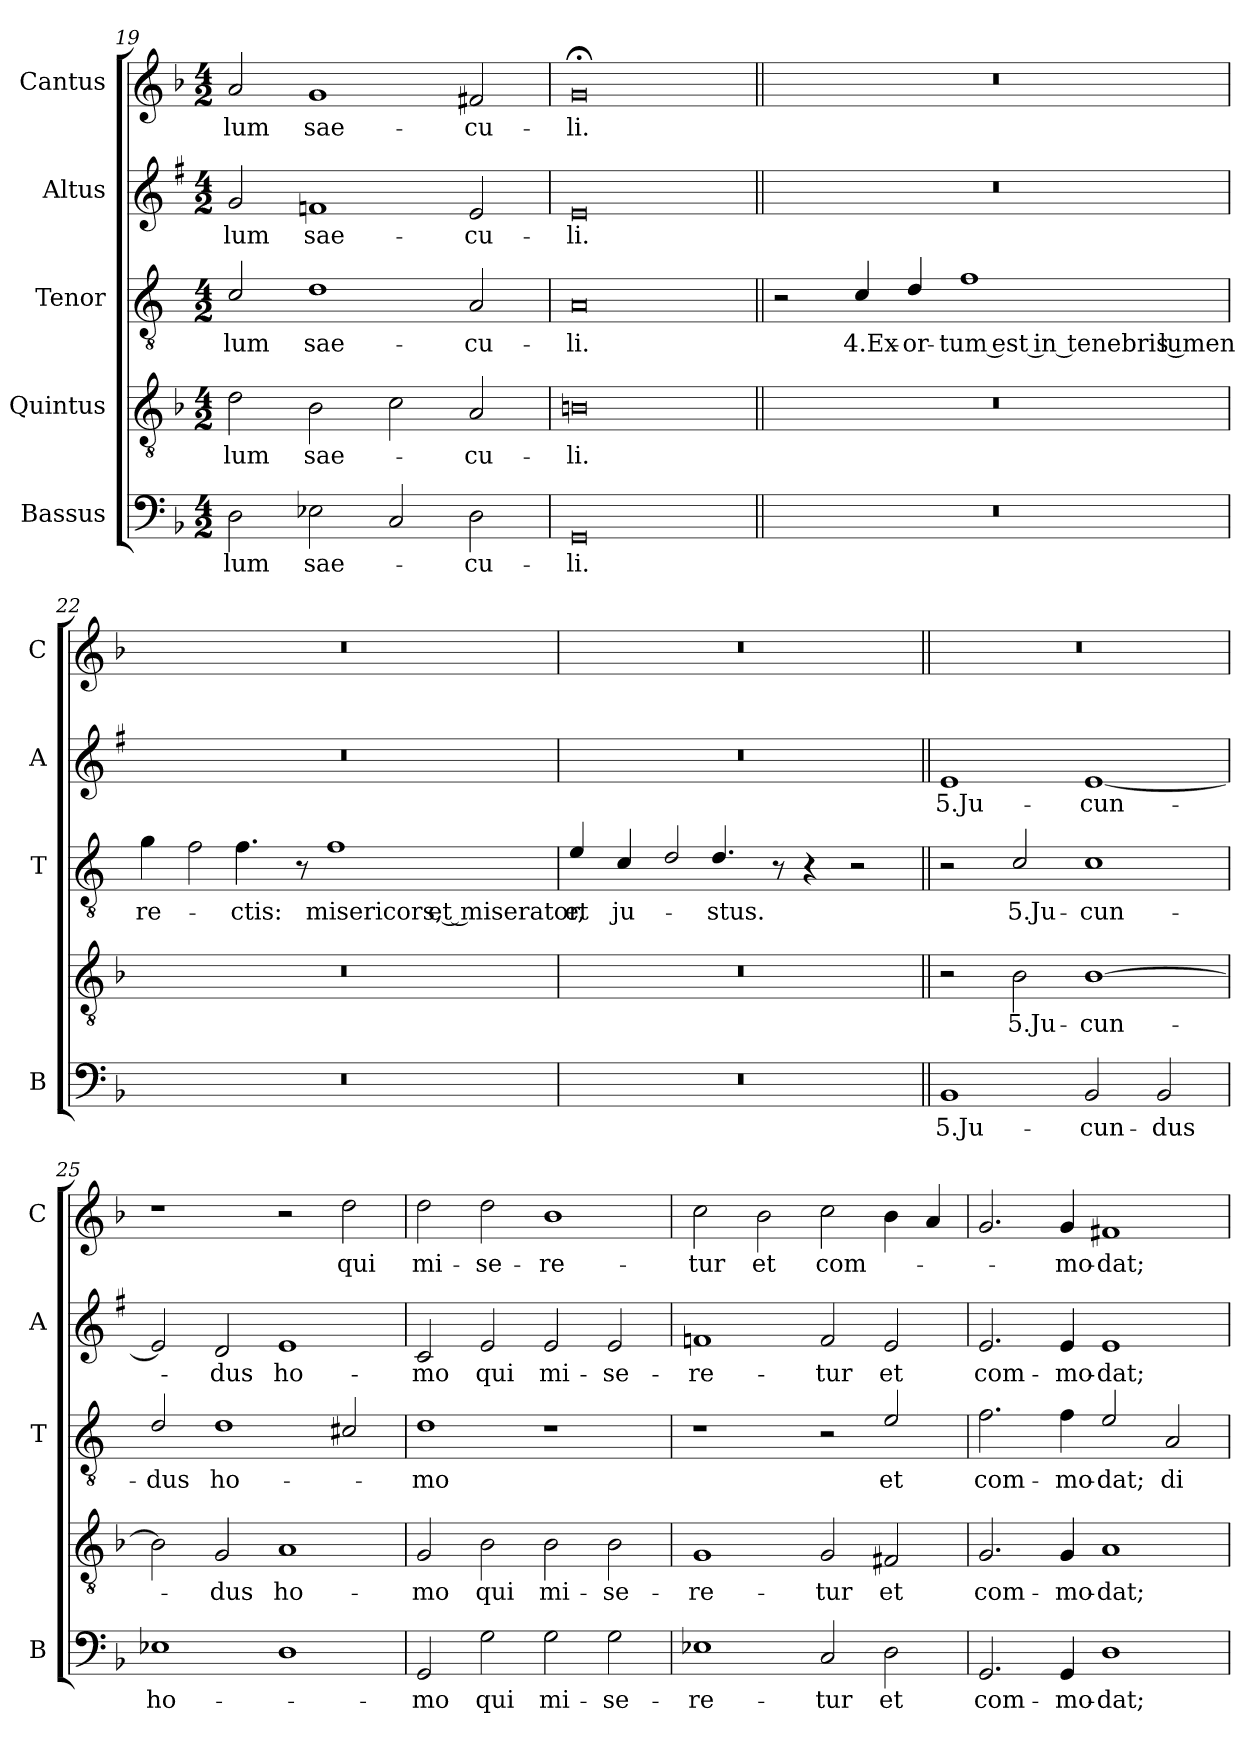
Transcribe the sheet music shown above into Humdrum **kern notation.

**kern	**text	**kern	**text	**kern	**text	**kern	**text	**kern	**text
*part5	*part5	*part4	*part4	*part3	*part3	*part2	*part2	*part1	*part1
*staff5	*staff5	*staff4	*staff4	*staff3	*staff3	*staff2	*staff2	*staff1	*staff1
*I"Bassus	*	*I"Quintus	*	*I"Tenor	*	*I"Altus	*	*I"Cantus	*
*I'B	*	*	*	*I'T	*	*I'A	*	*I'C	*
*clefF4	*	*clefGv2	*	*clefGv2	*	*clefG2	*	*clefG2	*
*	*	*	*	*ITrd4c7	*	*ITrd1c2	*	*	*
*k[b-]	*	*k[b-]	*	*k[b-]	*	*k[b-]	*	*k[b-]	*
*F:	*	*F:	*	*F:	*	*F:	*	*F:	*
*M4/2	*	*M4/2	*	*M4/2	*	*M4/2	*	*M4/2	*
=19	=19	=19	=19	=19	=19	=19	=19	=19	=19
!	!LO:LY:b	!	!LO:LY:b	!	!LO:LY:b	!	!LO:LY:b	!	!LO:LY:b
2D\	-lum	2d\	-lum	2F/	-lum	2f/	-lum	2a/	-lum
!	!LO:LY:b	!	!LO:LY:b	!	!LO:LY:b	!	!LO:LY:b	!	!LO:LY:b
2E-X\	sae-	2B-\	sae-	1G	sae-	1e-X	sae-	1g	sae-
2C/	.	2c\	.	.	.	.	.	.	.
!	!LO:LY:b	!	!LO:LY:b	!	!LO:LY:b	!	!LO:LY:b	!	!LO:LY:b
2D\	-cu-	2A/	-cu-	2D/	-cu-	2d/	-cu-	2f#X/	-cu-
=20	=20	=20	=20	=20	=20	=20	=20	=20	=20
!	!LO:LY:b	!	!LO:LY:b	!	!LO:LY:b	!	!LO:LY:b	!	!LO:LY:b
0GG	-li.	0Bn	-li.	0D	-li.	0d	-li.	0g;<	-li.
!!LO:LB:g=z
=21||	=21||	=21||	=21||	=21||	=21||	=21||	=21||	=21||	=21||
0r	.	0r	.	2r	.	0r	.	0r	.
!	!	!	!	!	!LO:LY:b	!	!	!	!
.	.	.	.	4F/	4.Ex-	.	.	.	.
!	!	!	!	!	!LO:LY:b	!	!	!	!
.	.	.	.	4G/	-or-	.	.	.	.
!	!	!	!	!	!LO:LY:b	!	!	!	!
.	.	.	.	1B-	-tum est in tenebris lumen	.	.	.	.
=22	=22	=22	=22	=22	=22	=22	=22	=22	=22
!	!	!	!	!	!LO:LY:b	!	!	!	!
0r	.	0r	.	4c\	re-	0r	.	0r	.
!	!	!	!	!LO:N:head=open	!	!	!	!	!
.	.	.	.	4B-\	.	.	.	.	.
!	!	!	!	!	!LO:LY:b	!	!	!	!
.	.	.	.	4.B-\	-ctis:	.	.	.	.
.	.	.	.	8r	.	.	.	.	.
!	!	!	!	!	!LO:LY:b	!	!	!	!
.	.	.	.	1B-	misericors, et miserator,	.	.	.	.
=23	=23	=23	=23	=23	=23	=23	=23	=23	=23
!	!	!	!	!	!LO:LY:b	!	!	!	!
0r	.	0r	.	4A/	et	0r	.	0r	.
!	!	!	!	!	!LO:LY:b	!	!	!	!
.	.	.	.	4F/	ju-	.	.	.	.
!	!	!	!	!LO:N:head=open	!	!	!	!	!
.	.	.	.	4G/	.	.	.	.	.
!	!	!	!	!	!LO:LY:b	!	!	!	!
.	.	.	.	4.G/	-stus.	.	.	.	.
.	.	.	.	8r	.	.	.	.	.
.	.	.	.	4r	.	.	.	.	.
.	.	.	.	2r	.	.	.	.	.
!!LO:LB:g=z
=24||	=24||	=24||	=24||	=24||	=24||	=24||	=24||	=24||	=24||
!	!LO:LY:b	!	!	!	!	!	!LO:LY:b	!	!
1BB-	5.Ju-	2r	.	2r	.	1d	5.Ju-	0r	.
!	!	!	!LO:LY:b	!	!LO:LY:b	!	!	!	!
.	.	2B-\	5.Ju-	2F/	5.Ju-	.	.	.	.
!	!LO:LY:b	!	!LO:LY:b	!	!LO:LY:b	!	!LO:LY:b	!	!
2BB-/	-cun-	[1B-	-cun-	1F	-cun-	[1d	-cun-	.	.
!	!LO:LY:b	!	!	!	!	!	!	!	!
2BB-/	-dus	.	.	.	.	.	.	.	.
=25	=25	=25	=25	=25	=25	=25	=25	=25	=25
!	!LO:LY:b	!	!	!	!LO:LY:b	!	!	!	!
1E-X	ho-	2B-\]	.	2G/	-dus	2d/]	.	1r	.
!	!	!	!LO:LY:b	!	!LO:LY:b	!	!LO:LY:b	!	!
.	.	2G/	-dus	1G	ho-	2c/	-dus	.	.
!	!	!	!LO:LY:b	!	!	!	!LO:LY:b	!	!
1D	.	1A	ho-	.	.	1d	ho-	2r	.
!	!	!	!	!	!	!	!	!	!LO:LY:b
.	.	.	.	2F#X/	.	.	.	2dd\	qui
=26	=26	=26	=26	=26	=26	=26	=26	=26	=26
!	!LO:LY:b	!	!LO:LY:b	!	!LO:LY:b	!	!LO:LY:b	!	!LO:LY:b
2GG/	-mo	2G/	-mo	1G	-mo	2B-/	-mo	2dd\	mi-
!	!LO:LY:b	!	!LO:LY:b	!	!	!	!LO:LY:b	!	!LO:LY:b
2G\	qui	2B-\	qui	.	.	2d/	qui	2dd\	-se-
!	!LO:LY:b	!	!LO:LY:b	!	!	!	!LO:LY:b	!	!LO:LY:b
2G\	mi-	2B-\	mi-	1r	.	2d/	mi-	1b-	-re-
!	!LO:LY:b	!	!LO:LY:b	!	!	!	!LO:LY:b	!	!
2G\	-se-	2B-\	-se-	.	.	2d/	-se-	.	.
=27	=27	=27	=27	=27	=27	=27	=27	=27	=27
!	!LO:LY:b	!	!LO:LY:b	!	!	!	!LO:LY:b	!	!LO:LY:b
1E-X	-re-	1G	-re-	1r	.	1e-X	-re-	2cc\	-tur
!	!	!	!	!	!	!	!	!	!LO:LY:b
.	.	.	.	.	.	.	.	2b-\	et
!	!LO:LY:b	!	!LO:LY:b	!	!	!	!LO:LY:b	!	!LO:LY:b
2C/	-tur	2G/	-tur	2r	.	2e-/	-tur	2cc\	com-
!	!LO:LY:b	!	!LO:LY:b	!	!LO:LY:b	!	!LO:LY:b	!	!
2D\	et	2F#X/	et	2A/	et	2d/	et	4b-\	.
.	.	.	.	.	.	.	.	4a/	.
=28	=28	=28	=28	=28	=28	=28	=28	=28	=28
!	!LO:LY:b	!	!LO:LY:b	!	!LO:LY:b	!	!LO:LY:b	!	!
2.GG/	com-	2.G/	com-	2.B-\	com-	2.d/	com-	2.g/	.
!	!LO:LY:b	!	!LO:LY:b	!	!LO:LY:b	!	!LO:LY:b	!	!LO:LY:b
4GG/	-mo-	4G/	-mo-	4B-\	-mo-	4d/	-mo-	4g/	-mo-
!	!LO:LY:b	!	!LO:LY:b	!	!LO:LY:b	!	!LO:LY:b	!	!LO:LY:b
1D	-dat;	1A	-dat;	2A/	-dat;	1d	-dat;	1f#X	-dat;
!	!	!	!	!	!LO:LY:b	!	!	!	!
.	.	.	.	2D/	di-	.	.	.	.
=	=	=	=	=	=	=	=	=	=
*-	*-	*-	*-	*-	*-	*-	*-	*-	*-
